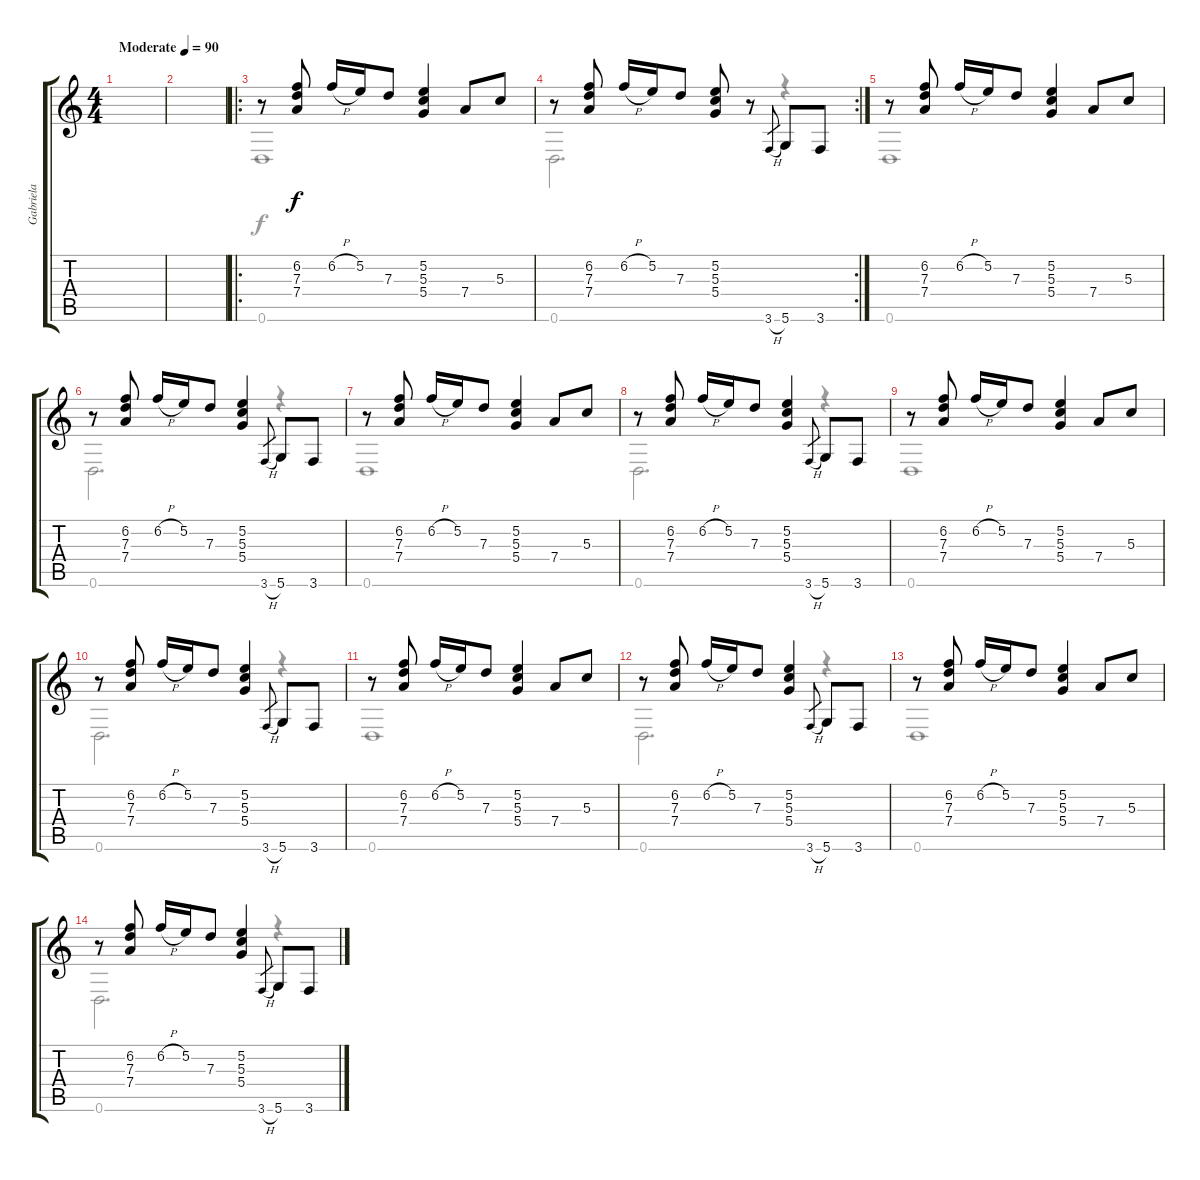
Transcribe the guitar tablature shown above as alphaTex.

\track ("Gabriela" "Gabriela") {instrument acousticguitarnylon}
\staff {score tabs}
\tuning (E4 B3 G3 D3 A2 D2) {hide}
\voice
\ts (4 4)
\tempo (90 "Moderate")
\clef g2
\ks c
|
|
\ro
r.8 (6.2 7.3 7.4).8 6.2{h}.16 5.2.16 7.3.8 (5.2 5.3 5.4).4 7.4.8 5.3.8 |
\rc 2
r.8 (6.2 7.3 7.4).8 6.2{h}.16 5.2.16 7.3.8 (5.2 5.3 5.4).8 r.8 3.6{h}.8{gr} 5.6.8 3.6.8 |
r.8 (6.2 7.3 7.4).8 6.2{h}.16 5.2.16 7.3.8 (5.2 5.3 5.4).4 7.4.8 5.3.8 |
r.8 (6.2 7.3 7.4).8 6.2{h}.16 5.2.16 7.3.8 (5.2 5.3 5.4).4 3.6{h}.8{gr} 5.6.8 3.6.8 |
r.8 (6.2 7.3 7.4).8 6.2{h}.16 5.2.16 7.3.8 (5.2 5.3 5.4).4 7.4.8 5.3.8 |
r.8 (6.2 7.3 7.4).8 6.2{h}.16 5.2.16 7.3.8 (5.2 5.3 5.4).4 3.6{h}.8{gr} 5.6.8 3.6.8 |
r.8 (6.2 7.3 7.4).8 6.2{h}.16 5.2.16 7.3.8 (5.2 5.3 5.4).4 7.4.8 5.3.8 |
r.8 (6.2 7.3 7.4).8 6.2{h}.16 5.2.16 7.3.8 (5.2 5.3 5.4).4 3.6{h}.8{gr} 5.6.8 3.6.8 |
r.8 (6.2 7.3 7.4).8 6.2{h}.16 5.2.16 7.3.8 (5.2 5.3 5.4).4 7.4.8 5.3.8 |
r.8 (6.2 7.3 7.4).8 6.2{h}.16 5.2.16 7.3.8 (5.2 5.3 5.4).4 3.6{h}.8{gr} 5.6.8 3.6.8 |
r.8{volume 0} (6.2 7.3 7.4).8 6.2{h}.16 5.2.16 7.3.8 (5.2 5.3 5.4).4 7.4.8 5.3.8 |
r.8 (6.2 7.3 7.4).8 6.2{h}.16 5.2.16 7.3.8 (5.2 5.3 5.4).4 3.6{h}.8{gr} 5.6.8 3.6.8
\voice
\clef g2
\ottava regular
\simile none
\ks c
|
|
0.6.1 |
0.6.2{d} r.4 |
0.6.1 |
0.6.2{d} r.4 |
0.6.1 |
0.6.2{d} r.4 |
0.6.1 |
0.6.2{d} r.4 |
0.6.1 |
0.6.2{d} r.4 |
0.6.1 |
0.6.2{d} r.4
